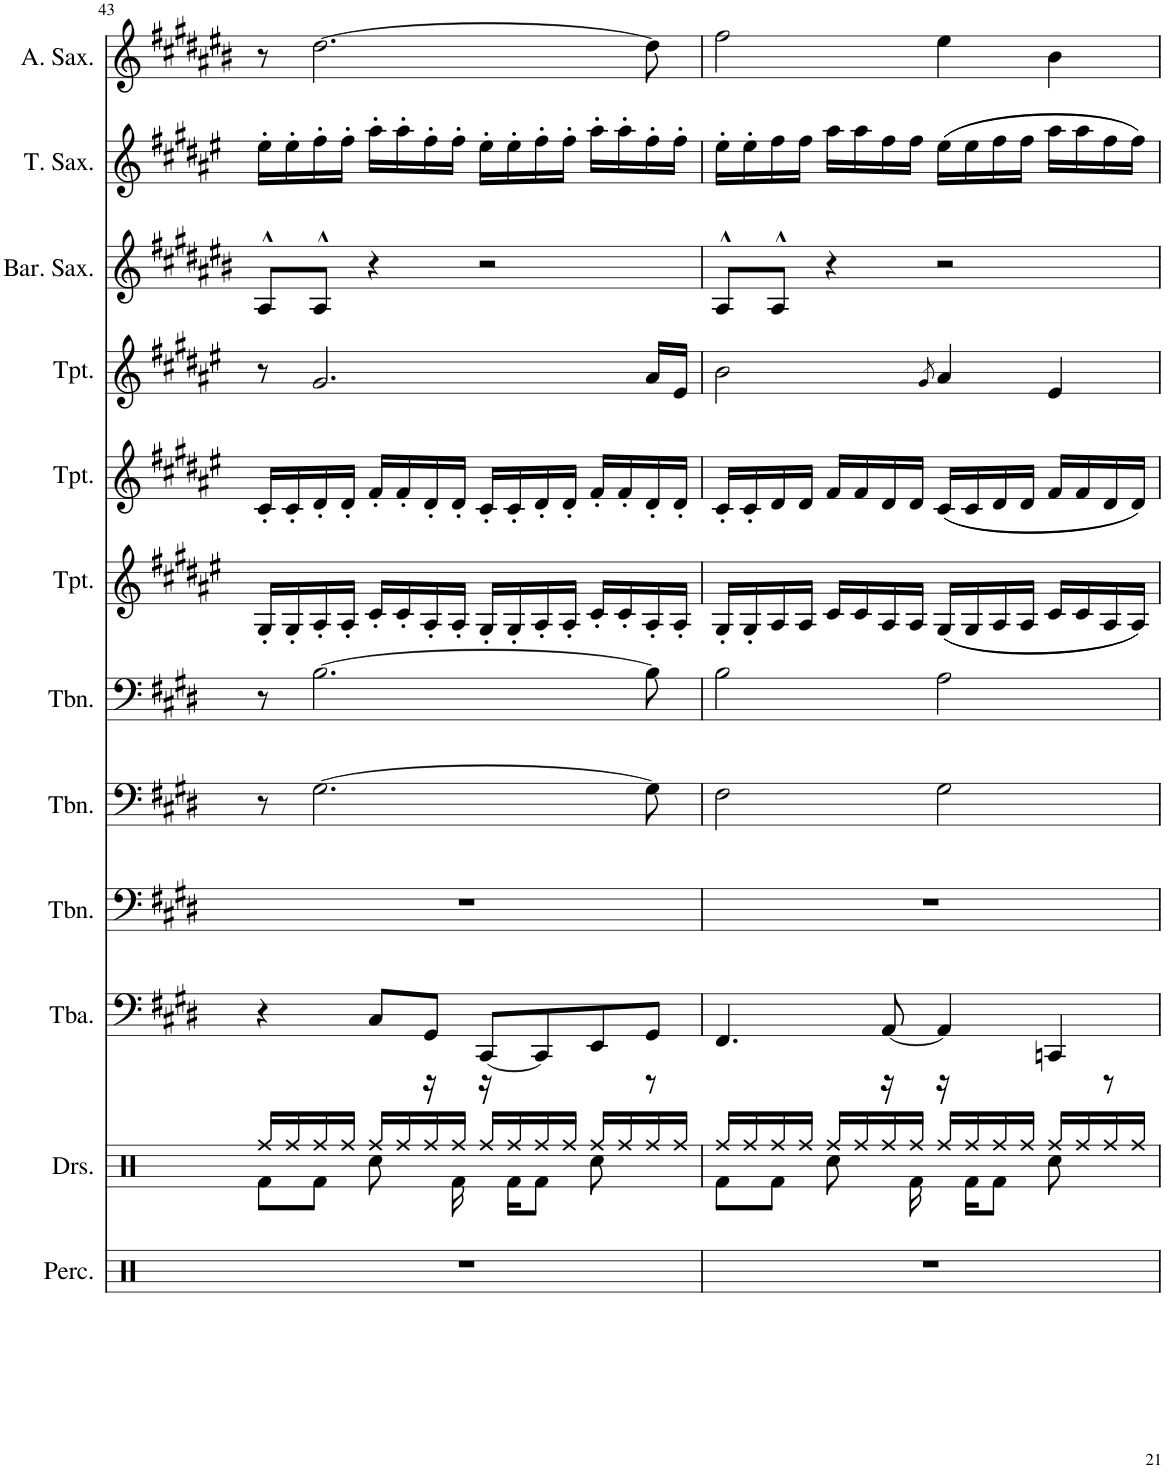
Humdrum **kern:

**kern	**kern	**kern	**kern	**kern	**kern	**kern	**kern	**kern	**kern	**kern	**kern
*part12	*part11	*part10	*part9	*part8	*part7	*part6	*part5	*part4	*part3	*part2	*part1
*staff12	*staff11	*staff10	*staff9	*staff8	*staff7	*staff6	*staff5	*staff4	*staff3	*staff2	*staff1
*I"Percussion	*I"Drumset	*I"Tuba	*I"Trombone	*I"Trombone	*I"Trombone	*I"Trumpet	*I"Trumpet	*I"Trumpet	*I"Baritone Saxophone	*I"Tenor Saxophone	*I"Alto Saxophone
*I'Perc.	*I'Drs.	*I'Tba.	*I'Tbn.	*I'Tbn.	*I'Tbn.	*I'Tpt.	*I'Tpt.	*I'Tpt.	*I'Bar. Sax.	*I'T. Sax.	*I'A. Sax.
!!LO:PB:g=z
*clefX	*clefX	*clefF4	*clefF4	*clefF4	*clefF4	*clefG2	*clefG2	*clefG2	*clefG2	*clefG2	*clefG2
*	*	*	*	*	*	*Trd1c2	*Trd1c2	*Trd1c2	*Trd12c21	*Trd8c14	*Trd5c9
*k[]	*k[]	*k[f#c#g#d#]	*k[f#c#g#d#]	*k[f#c#g#d#]	*k[f#c#g#d#]	*k[f#c#g#d#a#e#]	*k[f#c#g#d#a#e#]	*k[f#c#g#d#a#e#]	*k[f#c#g#d#a#e#b#]	*k[f#c#g#d#a#e#]	*k[f#c#g#d#a#e#b#]
*M4/4	*M4/4	*M4/4	*M4/4	*M4/4	*M4/4	*M4/4	*M4/4	*M4/4	*M4/4	*M4/4	*M4/4
=43	=43	=43	=43	=43	=43	=43	=43	=43	=43	=43	=43
*	*^	*	*	*	*	*	*	*	*	*	*
1r	8Rf\L	16Rff/LL	4r	1r	8r	8r	16G#'/LL	16c#'/LL	8r	8A#^^/L	16ee#'\LL	8r
.	.	16Rff/	.	.	.	.	16G#'/	16c#'/	.	.	16ee#'\	.
.	8Rf\J	16Rff/	.	.	[2.G#\	[2.B\	16A#'/	16d#'/	2.g#/	8A#^^/J	16ff#'\	[2.dd#\
.	.	16Rff/JJ	.	.	.	.	16A#'/JJ	16d#'/JJ	.	.	16ff#'\JJ	.
.	8Rcc\	16Rff/LL	8C#/L	.	.	.	16c#'/LL	16f#'/LL	.	4r	16aa#'\LL	.
.	.	16Rff/	.	.	.	.	16c#'/	16f#'/	.	.	16aa#'\	.
.	16r	16Rff/	8GG#/J	.	.	.	16A#'/	16d#'/	.	.	16ff#'\	.
.	16Rf\	16Rff/JJ	.	.	.	.	16A#'/JJ	16d#'/JJ	.	.	16ff#'\JJ	.
.	16r	16Rff/LL	[8CC#/L	.	.	.	16G#'/LL	16c#'/LL	.	2r	16ee#'\LL	.
.	16Rf\KL	16Rff/	.	.	.	.	16G#'/	16c#'/	.	.	16ee#'\	.
.	8Rf\J	16Rff/	8CC#/]	.	.	.	16A#'/	16d#'/	.	.	16ff#'\	.
.	.	16Rff/JJ	.	.	.	.	16A#'/JJ	16d#'/JJ	.	.	16ff#'\JJ	.
.	8Rcc\	16Rff/LL	8EE/	.	.	.	16c#'/LL	16f#'/LL	.	.	16aa#'\LL	.
.	.	16Rff/	.	.	.	.	16c#'/	16f#'/	.	.	16aa#'\	.
.	8r	16Rff/	8GG#/J	.	8G#\]	8B\]	16A#'/	16d#'/	16a#/LL	.	16ff#'\	8dd#\]
.	.	16Rff/JJ	.	.	.	.	16A#'/JJ	16d#'/JJ	16e#/JJ	.	16ff#'\JJ	.
=44	=44	=44	=44	=44	=44	=44	=44	=44	=44	=44	=44	=44
1r	8Rf\L	16Rff/LL	4.FF#/	1r	2F#\	2B\	16G#'/LL	16c#'/LL	2b\	8A#^^/L	16ee#'\LL	2ff#\
.	.	16Rff/	.	.	.	.	16G#'/	16c#'/	.	.	16ee#'\	.
.	8Rf\J	16Rff/	.	.	.	.	16A#/	16d#/	.	8A#^^/J	16ff#\	.
.	.	16Rff/JJ	.	.	.	.	16A#/JJ	16d#/JJ	.	.	16ff#\JJ	.
.	8Rcc\	16Rff/LL	.	.	.	.	16c#/LL	16f#/LL	.	4r	16aa#\LL	.
.	.	16Rff/	.	.	.	.	16c#/	16f#/	.	.	16aa#\	.
.	16r	16Rff/	[8AA/	.	.	.	16A#/	16d#/	.	.	16ff#\	.
.	16Rf\	16Rff/JJ	.	.	.	.	16A#/JJ	16d#/JJ	.	.	16ff#\JJ	.
.	.	.	.	.	.	.	.	.	8qg#/	.	.	.
.	16r	16Rff/LL	4AA/]	.	2G#\	2A\	((16G#/LL	((16c#/LL	4a#/	2r	((16ee#\LL	4ee#\
.	16Rf\KL	16Rff/	.	.	.	.	16G#/	16c#/	.	.	16ee#\	.
.	8Rf\J	16Rff/	.	.	.	.	16A#/	16d#/	.	.	16ff#\	.
.	.	16Rff/JJ	.	.	.	.	16A#/JJ	16d#/JJ	.	.	16ff#\JJ	.
.	8Rcc\	16Rff/LL	4CCn/	.	.	.	16c#/LL	16f#/LL	4e#/	.	16aa#\LL	4b#\
.	.	16Rff/	.	.	.	.	16c#/	16f#/	.	.	16aa#\	.
.	8r	16Rff/	.	.	.	.	16A#/	16d#/	.	.	16ff#\	.
.	.	16Rff/JJ	.	.	.	.	16A#/JJ))	16d#/JJ))	.	.	16ff#\JJ))	.
*	*v	*v	*	*	*	*	*	*	*	*	*	*
=	=	=	=	=	=	=	=	=	=	=	=
*-	*-	*-	*-	*-	*-	*-	*-	*-	*-	*-	*-
